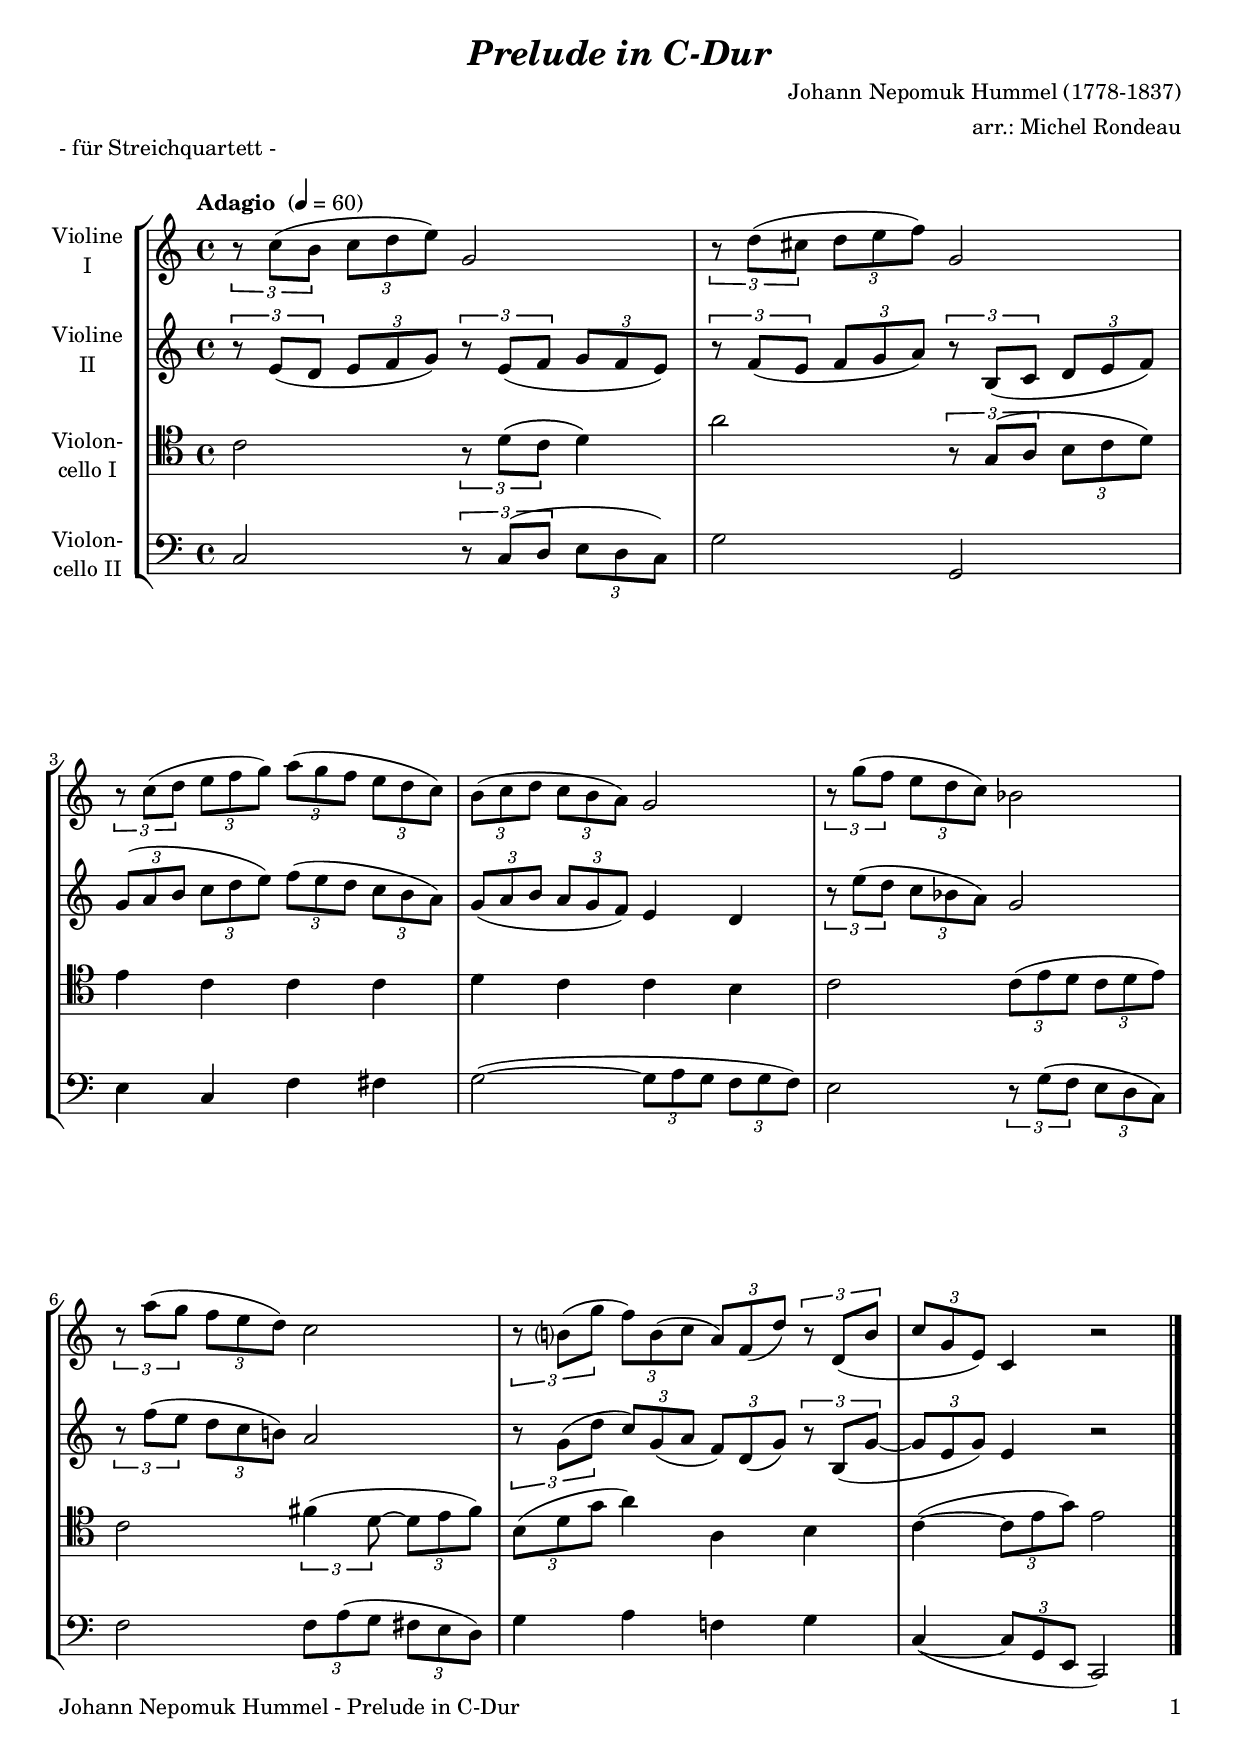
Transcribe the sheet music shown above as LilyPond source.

\version "2.24.1"
\include "deutsch.ly"

#(set-global-staff-size 19)

\header {
  title     = \markup \bold \italic "Prelude in C-Dur"
  composer  = "Johann Nepomuk Hummel (1778-1837)"
  arranger  = "arr.: Michel Rondeau"
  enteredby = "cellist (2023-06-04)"
  piece     = "- für Streichquartett -"
}

voiceconsts = {
  \key c \major
  \time 4/4
  \clef "treble"
%  \numericTimeSignature
  \compressEmptyMeasures
  % Set default beaming for all staves
%  \set Timing.beamExceptions = #'()
%  \set Timing.baseMoment     = #(ly:make-moment 1 4)
%  \set Timing.beatStructure  = #'(1 1 1)
  \tempo "Adagio " 4=60
}

mist = "string ensemble 1"
mivl = "violin"
miba = "cello"
mipz = "pizzicato strings"

dcaf = \mark \markup \box \italic "D.C. al Fine"
fine = \mark \markup \box \italic "Fine"

va = \relative c'' {
  \voiceconsts

  \tuplet 3/2 4 { r8 c( h c d e) } g,2
  \tuplet 3/2 4 { r8 d'( cis d e f) } g,2
  \tuplet 3/2 4 { r8 c( d e f g) a( g f e d c) }

  \tuplet 3/2 4 { h( c d c h a) } g2
  \tuplet 3/2 4 { r8 g'( f e d c) } b2
  \tuplet 3/2 4 { r8 a'( g f e d) } c2

  \tuplet 3/2 4 { r8 h?( g' f) h,( c a) f( d') r d,( h' }
   \tuplet 3/2 4 { c g e) } c4 r2 \bar "|."
}

vb = \relative c' {
  \voiceconsts

  \tuplet 3/2 4 { r8 e( d e f g) r e( f g f e) }
  \tuplet 3/2 4 { r f( e f g a) r h,( c d e f) }
  \tuplet 3/2 4 { g( a h c d e) f( e d c h a) }

  \tuplet 3/2 4 { g( a h a g f) } e4 d
  \tuplet 3/2 4 { r8 e'( d c b a) } g2
  \tuplet 3/2 4 { r8 f'( e d c h!) } a2

  \tuplet 3/2 4 { r8 g( d' c) g( a f) d( g) r h,( g'~ }
  \tuplet 3/2 4 { g e g) } e4 r2 \bar "|."
}

vc = \relative c' {
  \voiceconsts
  \clef "tenor"

  c2 \tuplet 3/2 4 { r8 d( c } d4)
  a'2 \tuplet 3/2 4 { r8 g,( a h c d) }
  e4 c c c

  d c c h
  c2 \tuplet 3/2 4 { c8( e d c d e) }
  c2 \tuplet 3/2 4 { fis4( d8~ d e fis) }

  \tuplet 3/2 4 { h,( d g } a4) a, h
  c(~ \tuplet 3/2 4 { c8 e g) } e2 \bar "|."
}

vd = \relative c {
  \voiceconsts
  \clef "bass"

  c2 \tuplet 3/2 4 { r8 c( d e d c) }
  g'2 g,
  e'4 c f fis
  g2(~ \tuplet 3/2 4 { g8 a g f g f) }

  e2 \tuplet 3/2 4 { r8 g( f e d c) }
  f2 \tuplet 3/2 4 { f8 a( g fis e d) }
  g4 a f! g
  c,(~ \tuplet 3/2 4 { c8 g e } c2) \bar "|."
}


music = \new StaffGroup <<
      \new Staff {
	\set Staff.midiInstrument = \mivl
	\set Staff.instrumentName = \markup \center-column { "Violine" "I" }
	\transpose c c { \va }
      }

      \new Staff {
	\set Staff.midiInstrument = \miba
	\set Staff.instrumentName = \markup \center-column { "Violine" "II" }
	\transpose c c { \vb }
      }

      \new Staff {
	\set Staff.midiInstrument = \miba
	\set Staff.instrumentName = \markup \center-column { "Violon-" "cello I" }
	\transpose c c { \vc }
      }

      \new Staff {
	\set Staff.midiInstrument = \miba
	\set Staff.instrumentName = \markup \center-column { "Violon-" "cello II" }
	\transpose c c { \vd }
      }
>>

\book {
   \paper {
    print-page-number = ##t
    print-first-page-number = ##t
    ragged-last-bottom = ##f
    oddHeaderMarkup = \markup \null
    evenHeaderMarkup = \markup \null
    oddFooterMarkup = \markup {
      \fill-line {
        \if \should-print-page-number
        "Johann Nepomuk Hummel - Prelude in C-Dur" \fromproperty #'page:page-number-string
      }
    }
    evenFooterMarkup = \oddFooterMarkup
  } \score {
    \music
    \layout {}
  }

  \score {
    \unfoldRepeats \music

    \midi {
      \context {
        \Score
      }
    }
  }
}